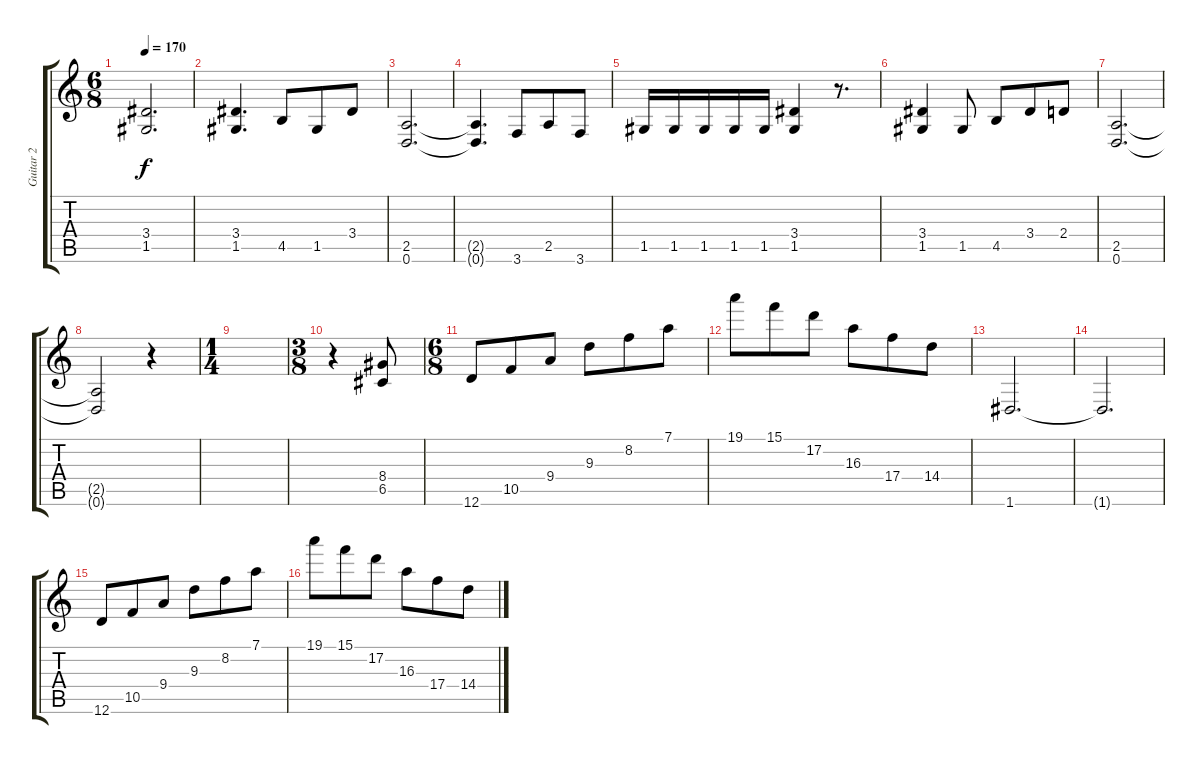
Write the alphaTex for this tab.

\track ("Guitar 2" "Guitar 2") {instrument distortionguitar}
\staff {score tabs}
\tuning (D4 A3 F3 C3 G2 D2) {hide}
\ts (6 8)
\tempo 170
\clef g2
\ks c
(3.4 1.5).2{d dy f} |
(3.4 1.5).4{d} 4.5.8 1.5.8 3.4.8 |
(2.5 0.6).2{d} |
(2.5{t} 0.6{t}).4{d} 3.6.8 2.5.8 3.6.8 |
1.5.16 1.5.16 1.5.16 1.5.16 1.5.16 (3.4 1.5).4 r.8{d} |
(3.4 1.5).4 1.5.8 4.5.8 3.4.8 2.4.8 |
(2.5 0.6).2{d} |
(2.5{t} 0.6{t}).2 r.4 |
\ts (1 4)
|
\ts (3 8)
r.4 (8.4 6.5).8 |
\ts (6 8)
12.6.8 10.5.8 9.4.8 9.3.8 8.2.8 7.1.8 |
19.1.8 15.1.8 17.2.8 16.3.8 17.4.8 14.4.8 |
1.6.2{d} |
1.6{t}.2{d} |
12.6.8 10.5.8 9.4.8 9.3.8 8.2.8 7.1.8 |
19.1.8 15.1.8 17.2.8 16.3.8 17.4.8 14.4.8
